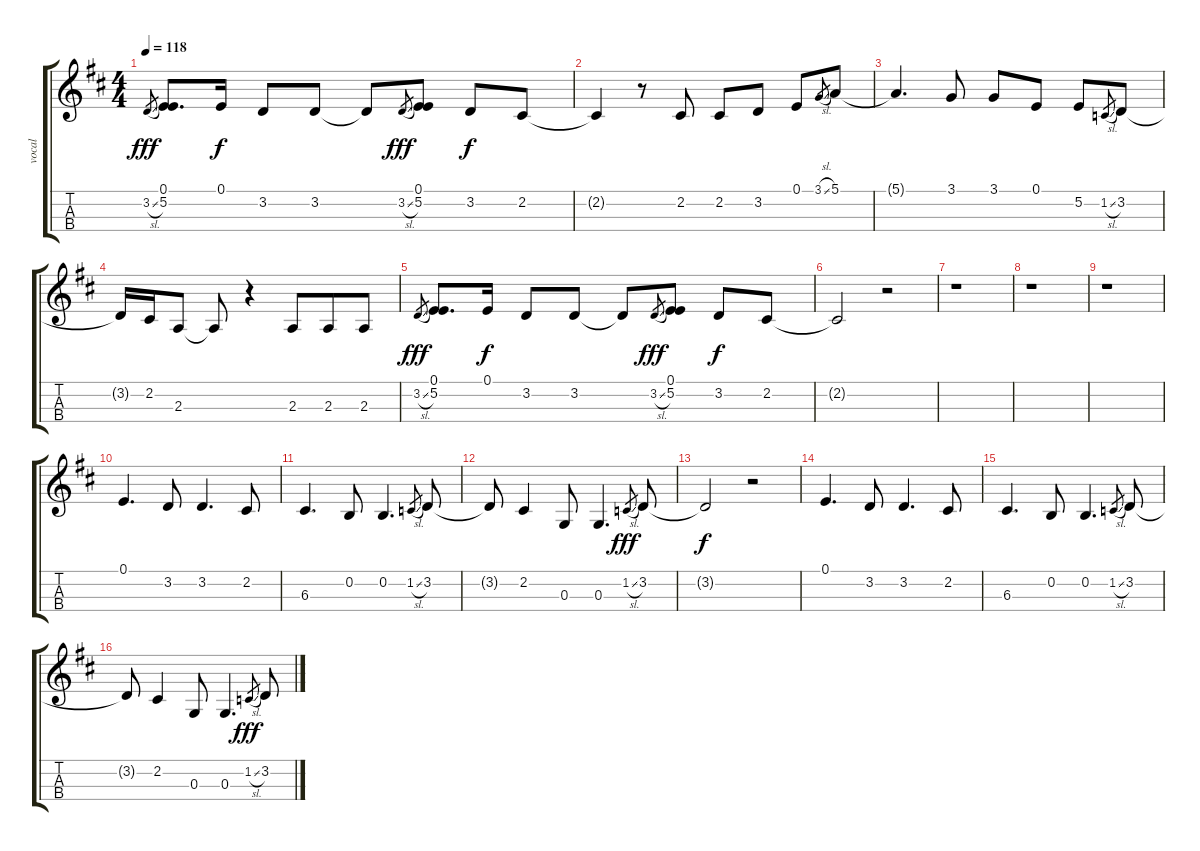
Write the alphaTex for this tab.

\track ("vocal" "vocal") {solo instrument lead6voice}
\staff {score tabs}
\tuning (E4 B3 G3 D3) {hide}
\ts (4 4)
\tempo 118
\clef g2
\ks d
3.2{sl}.8{gr dy fff} (0.1 5.2).8{d} 0.1.16{dy f} 3.2.8 3.2.8 3.2{t}.8 3.2{sl}.8{gr dy fff} (0.1 5.2).8 3.2.8{dy f} 2.2.8 |
2.2{t}.4 r.8 2.2.8 2.2.8 3.2.8 0.1.8 3.1{sl}.8{gr} 5.1.8 |
5.1{t}.4{d} 3.1.8 3.1.8 0.1.8 5.2.8 1.2{sl}.8{gr} 3.2.8 |
3.2{t}.16 2.2.16 2.3.8 2.3{t}.8 r.4 2.3.8{beam merge} 2.3.8 2.3.8 |
3.2{sl}.8{gr dy fff} (0.1 5.2).8{d} 0.1.16{dy f} 3.2.8 3.2.8 3.2{t}.8 3.2{sl}.8{gr dy fff} (0.1 5.2).8 3.2.8{dy f} 2.2.8 |
2.2{t}.2 r.2 |
r.1 |
r.1 |
r.1 |
0.1.4{d} 3.2.8 3.2.4{d} 2.2.8 |
6.3.4{d} 0.2.8 0.2.4{d} 1.2{sl}.8{gr} 3.2.8 |
3.2{t}.8 2.2.4 0.3.8 0.3.4{d} 1.2{sl}.8{gr dy fff} 3.2.8 |
3.2{t}.2{dy f} r.2 |
0.1.4{d} 3.2.8 3.2.4{d} 2.2.8 |
6.3.4{d} 0.2.8 0.2.4{d} 1.2{sl}.8{gr} 3.2.8 |
3.2{t}.8 2.2.4 0.3.8 0.3.4{d} 1.2{sl}.8{gr dy fff} 3.2.8
